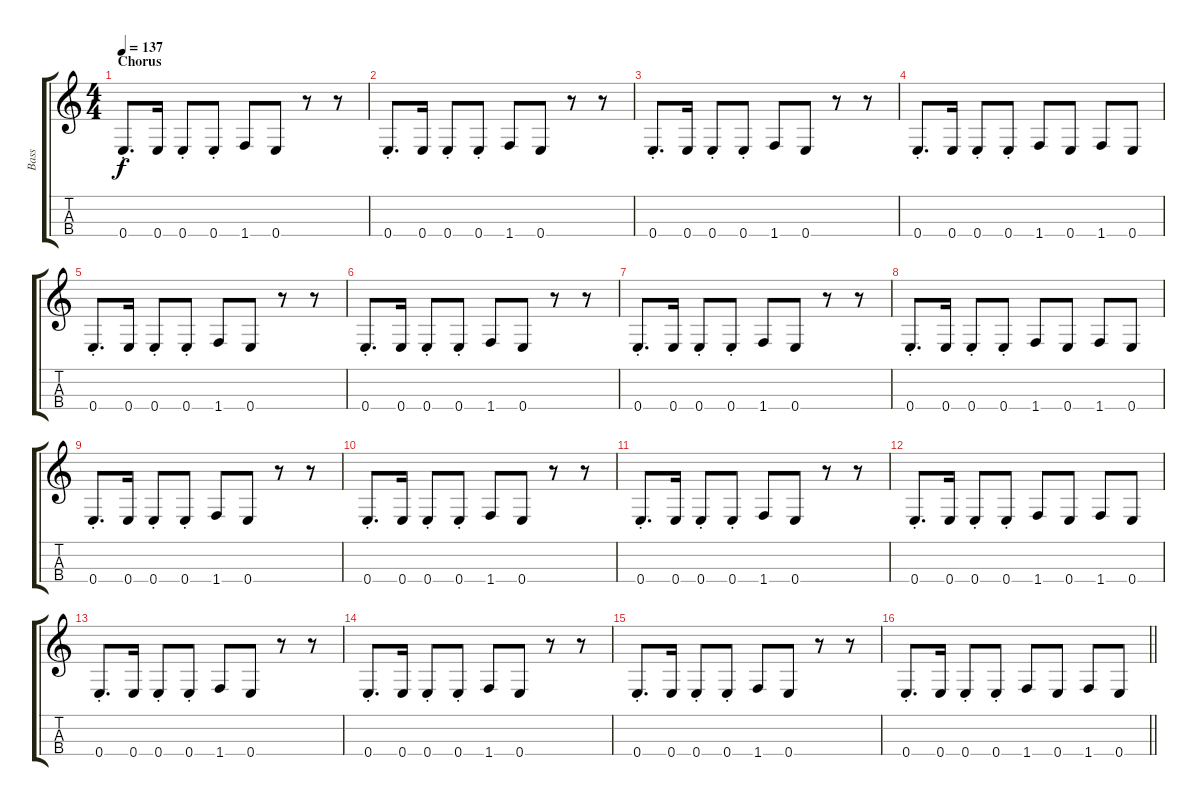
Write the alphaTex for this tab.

\track ("Bass" "Bass") {instrument synthbass1}
\staff {score tabs}
\tuning (G3 D3 A2 E2) {hide}
\ts (4 4)
\section ("" "Chorus")
\tempo 137
\clef g2
\ks c
0.4{st}.8{d dy f} 0.4.16 0.4{st}.8 0.4{st}.8 1.4.8 0.4.8 r.8 r.8 |
0.4{st}.8{d} 0.4.16 0.4{st}.8 0.4{st}.8 1.4.8 0.4.8 r.8 r.8 |
0.4{st}.8{d} 0.4.16 0.4{st}.8 0.4{st}.8 1.4.8 0.4.8 r.8 r.8 |
0.4{st}.8{d} 0.4.16 0.4{st}.8 0.4{st}.8 1.4.8 0.4.8 1.4.8 0.4.8 |
0.4{st}.8{d} 0.4.16 0.4{st}.8 0.4{st}.8 1.4.8 0.4.8 r.8 r.8 |
0.4{st}.8{d} 0.4.16 0.4{st}.8 0.4{st}.8 1.4.8 0.4.8 r.8 r.8 |
0.4{st}.8{d} 0.4.16 0.4{st}.8 0.4{st}.8 1.4.8 0.4.8 r.8 r.8 |
0.4{st}.8{d} 0.4.16 0.4{st}.8 0.4{st}.8 1.4.8 0.4.8 1.4.8 0.4.8 |
0.4{st}.8{d} 0.4.16 0.4{st}.8 0.4{st}.8 1.4.8 0.4.8 r.8 r.8 |
0.4{st}.8{d} 0.4.16 0.4{st}.8 0.4{st}.8 1.4.8 0.4.8 r.8 r.8 |
0.4{st}.8{d} 0.4.16 0.4{st}.8 0.4{st}.8 1.4.8 0.4.8 r.8 r.8 |
0.4{st}.8{d} 0.4.16 0.4{st}.8 0.4{st}.8 1.4.8 0.4.8 1.4.8 0.4.8 |
0.4{st}.8{d} 0.4.16 0.4{st}.8 0.4{st}.8 1.4.8 0.4.8 r.8 r.8 |
0.4{st}.8{d} 0.4.16 0.4{st}.8 0.4{st}.8 1.4.8 0.4.8 r.8 r.8 |
0.4{st}.8{d} 0.4.16 0.4{st}.8 0.4{st}.8 1.4.8 0.4.8 r.8 r.8 |
\barLineRight lightlight
0.4{st}.8{d} 0.4.16 0.4{st}.8 0.4{st}.8 1.4.8 0.4.8 1.4.8 0.4.8
